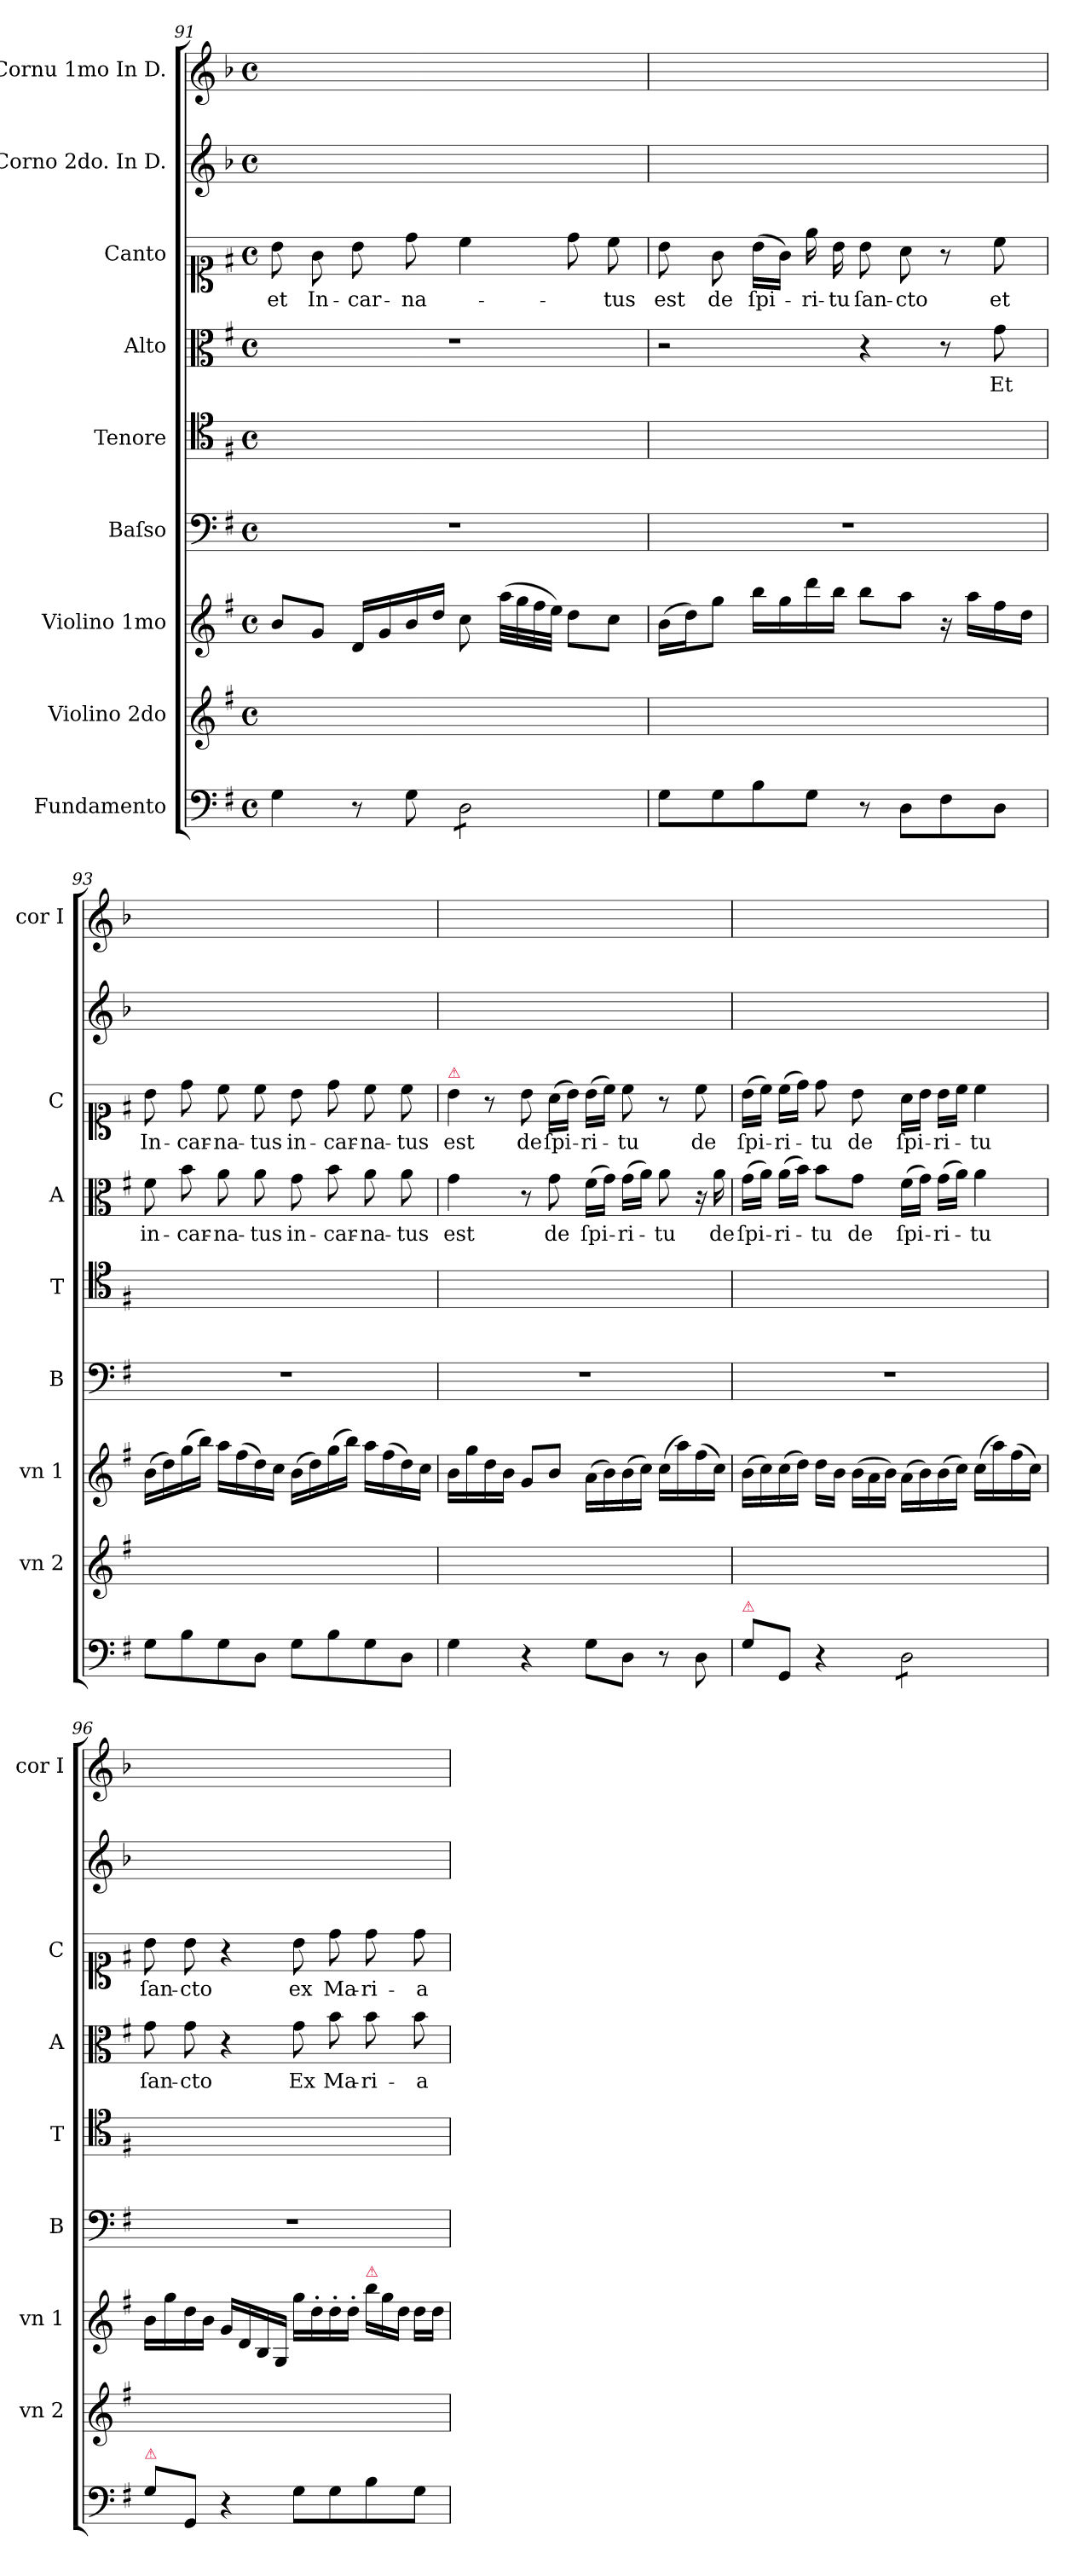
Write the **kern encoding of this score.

**kern	**kern	**kern	**kern	**kern	**kern	**text	**kern	**text	**kern	**kern
*part9	*part8	*part7	*part6	*part5	*part4	*part4	*part3	*part3	*part2	*part1
*staff9	*staff8	*staff7	*staff6	*staff5	*staff4	*staff4	*staff3	*staff3	*staff2	*staff1
*I"Fundamento	*I"Violino 2do	*I"Violino 1mo	*I"Baſso	*I"Tenore	*I"Alto	*	*I"Canto	*	*I"Corno 2do. In D.	*I"Cornu 1mo In D.
*	*I'vn 2	*I'vn 1	*I'B	*I'T	*I'A	*	*I'C	*	*	*I'cor I
*clefF4	*clefG2	*clefG2	*clefF4	*clefC4	*clefC3	*	*clefC1	*	*clefG2	*clefG2
*	*	*	*	*	*	*	*	*	*ITrd6c10	*ITrd6c10
*k[f#]	*k[f#]	*k[f#]	*k[f#]	*k[f#]	*k[f#]	*	*k[f#]	*	*k[f#]	*k[f#]
*M4/4	*M4/4	*M4/4	*M4/4	*M4/4	*M4/4	*	*M4/4	*	*M4/4	*M4/4
*met(c)	*met(c)	*met(c)	*met(c)	*met(c)	*met(c)	*	*met(c)	*	*met(c)	*met(c)
=91	=91	=91	=91	=91	=91	=91	=91	=91	=91	=91
4G\	1ryy	8b/L	1r	1ryy	1r	.	8b\	et	1ryy	1ryy
.	.	8g/J	.	.	.	.	8g\	In-	.	.
8r	.	16d/LL	.	.	.	.	8b\	-car-	.	.
.	.	16g/	.	.	.	.	.	.	.	.
8G\	.	16b/	.	.	.	.	8dd\	-na-	.	.
.	.	16dd/JJ	.	.	.	.	.	.	.	.
*tremolo	*	*	*	*	*	*	*	*	*	*
8D\L	.	8cc\	.	.	.	.	4cc\	.	.	.
8D\	.	(32aa\LLL	.	.	.	.	.	.	.	.
.	.	32gg\	.	.	.	.	.	.	.	.
.	.	32ff#\	.	.	.	.	.	.	.	.
.	.	32ee\JJJ)	.	.	.	.	.	.	.	.
8D\	.	8dd\L	.	.	.	.	8dd\	.	.	.
8D\J	.	8cc\J	.	.	.	.	8cc\	-tus	.	.
*Xtremolo	*	*	*	*	*	*	*	*	*	*
=92	=92	=92	=92	=92	=92	=92	=92	=92	=92	=92
8G\L	1ryy	(16b\LL	1r	1ryy	2r	.	8b\	est	1ryy	1ryy
.	.	16dd\J)	.	.	.	.	.	.	.	.
8G\	.	8gg\J	.	.	.	.	8g\	de	.	.
8B\	.	16bb\LL	.	.	.	.	(16b\LL	ſpi-	.	.
.	.	16gg\	.	.	.	.	16g\JJ)	.	.	.
8G\J	.	16ddd\	.	.	.	.	16ee\	-ri-	.	.
.	.	16bb\JJ	.	.	.	.	16b\	-tu	.	.
8r	.	8bb\L	.	.	4r	.	8b\	ſan-	.	.
8D\L	.	8aa\J	.	.	.	.	8a\	-cto	.	.
8F#\	.	16r	.	.	8r	.	8r	.	.	.
.	.	16aa\LL	.	.	.	.	.	.	.	.
8D\J	.	16ff#\	.	.	8g\	Et	8cc\	et	.	.
.	.	16dd\JJ	.	.	.	.	.	.	.	.
=93	=93	=93	=93	=93	=93	=93	=93	=93	=93	=93
8G\L	1ryy	(16b\LL	1r	1ryy	8f#\	in-	8b\	In-	1ryy	1ryy
.	.	16dd\)	.	.	.	.	.	.	.	.
8B\	.	(16gg\	.	.	8b\	-car-	8dd\	-car-	.	.
.	.	16bb\JJ)	.	.	.	.	.	.	.	.
8G\	.	16aa\LL	.	.	8a\	-na-	8cc\	-na-	.	.
.	.	(16ff#\	.	.	.	.	.	.	.	.
8D\J	.	16dd\)	.	.	8a\	-tus	8cc\	-tus	.	.
.	.	16cc\JJ	.	.	.	.	.	.	.	.
8G\L	.	(16b\LL	.	.	8g\	in-	8b\	in-	.	.
.	.	16dd\)	.	.	.	.	.	.	.	.
8B\	.	(16gg\	.	.	8b\	-car-	8dd\	-car-	.	.
.	.	16bb\JJ)	.	.	.	.	.	.	.	.
8G\	.	16aa\LL	.	.	8a\	-na-	8cc\	-na-	.	.
.	.	(16ff#\	.	.	.	.	.	.	.	.
8D\J	.	16dd\)	.	.	8a\	-tus	8cc\	-tus	.	.
.	.	16cc\JJ	.	.	.	.	.	.	.	.
=94	=94	=94	=94	=94	=94	=94	=94	=94	=94	=94
!	!	!	!	!	!	!	!LO:TX:a:color=crimson:t=⚠	!	!	!
!	!	!	!	!	!	!	!LO:N:vis=4	!	!	!
4G\	1ryy	16b\LL	1r	1ryy	4g\	est	8b\	est	1ryy	1ryy
.	.	16gg\	.	.	.	.	.	.	.	.
.	.	16dd\	.	.	.	.	8r	.	.	.
.	.	16b\JJ	.	.	.	.	.	.	.	.
4r	.	8g/L	.	.	8r	.	8b\	de	.	.
.	.	8b/J	.	.	8g\	de	(16a\LL	ſpi-	.	.
.	.	.	.	.	.	.	16b\JJ)	.	.	.
8G\L	.	(16a\LL	.	.	(16f#\LL	ſpi-	(16b\LL	-ri-	.	.
.	.	16b\)	.	.	16g\JJ)	.	16cc\JJ)	.	.	.
8D\J	.	(16b\	.	.	(16g\LL	-ri-	8cc\	-tu	.	.
.	.	16cc\JJ)	.	.	16a\JJ)	.	.	.	.	.
8r	.	(16cc\LL	.	.	8a\	-tu	8r	.	.	.
.	.	16aa\)	.	.	.	.	.	.	.	.
8D\	.	(16ff#\	.	.	16r	.	8cc\	de	.	.
.	.	16cc\JJ)	.	.	16a\	de	.	.	.	.
=95	=95	=95	=95	=95	=95	=95	=95	=95	=95	=95
!LO:TX:a:color=crimson:t=⚠	!	!	!	!	!	!	!	!	!	!
8G\L	1ryy	(16b\LL	1r	1ryy	(16g\LL	ſpi-	(16b\LL	ſpi-	1ryy	1ryy
.	.	16cc\)	.	.	16a\JJ)	.	16cc\JJ)	.	.	.
8GG/J	.	(16cc\	.	.	(16a\LL	-ri-	(16cc\LL	-ri-	.	.
.	.	16dd\JJ)	.	.	16b\JJ)	.	16dd\JJ)	.	.	.
4r	.	16dd\LL	.	.	8b\L	-tu	8dd\	-tu	.	.
.	.	16b\JJ	.	.	.	.	.	.	.	.
*	*	*Xtuplet	*	*	*	*	*	*	*	*
.	.	(24b\LL	.	.	8g\J	de	8b\	de	.	.
.	.	24a\	.	.	.	.	.	.	.	.
.	.	24b\JJ)	.	.	.	.	.	.	.	.
*tremolo	*	*	*	*	*	*	*	*	*	*
8D\L	.	(16a\LL	.	.	(16f#\LL	ſpi-	16a\LL	ſpi-	.	.
.	.	16b\)	.	.	16g\JJ)	.	16b\JJ	.	.	.
8D\	.	(16b\	.	.	(16g\LL	-ri-	16b\LL	-ri-	.	.
.	.	16cc\JJ)	.	.	16a\JJ)	.	16cc\JJ	.	.	.
8D\	.	(16cc\LL	.	.	4a\	-tu	4cc\	-tu	.	.
.	.	16aa\)	.	.	.	.	.	.	.	.
8D\J	.	(16ff#\	.	.	.	.	.	.	.	.
*Xtremolo	*	*	*	*	*	*	*	*	*	*
.	.	16cc\JJ)	.	.	.	.	.	.	.	.
=96	=96	=96	=96	=96	=96	=96	=96	=96	=96	=96
!LO:TX:a:color=crimson:t=⚠	!	!	!	!	!	!	!	!	!	!
8G\L	1ryy	16b\LL	1r	1ryy	8g\	ſan-	8b\	ſan-	1ryy	1ryy
.	.	16gg\	.	.	.	.	.	.	.	.
8GG/J	.	16dd\	.	.	8g\	-cto	8b\	-cto	.	.
.	.	16b\JJ	.	.	.	.	.	.	.	.
4r	.	16g/LL	.	.	4r	.	4r	.	.	.
.	.	16d/	.	.	.	.	.	.	.	.
.	.	16B/	.	.	.	.	.	.	.	.
.	.	16G/JJ	.	.	.	.	.	.	.	.
8G\L	.	16gg\LL	.	.	8g\	Ex	8b\	ex	.	.
.	.	16dd'\	.	.	.	.	.	.	.	.
8G\	.	16dd'\	.	.	8b\	Ma-	8dd\	Ma-	.	.
.	.	16dd'\JJ	.	.	.	.	.	.	.	.
!	!	!LO:TX:a:color=crimson:t=⚠	!	!	!	!	!	!	!	!
8B\	.	24bb\LL	.	.	8b\	-ri-	8dd\	-ri-	.	.
.	.	24gg\	.	.	.	.	.	.	.	.
.	.	24dd\JJ	.	.	.	.	.	.	.	.
8G\J	.	16dd\LL	.	.	8b\	-a	8dd\	-a	.	.
.	.	16dd\JJ	.	.	.	.	.	.	.	.
=	=	=	=	=	=	=	=	=	=	=
*-	*-	*-	*-	*-	*-	*-	*-	*-	*-	*-
